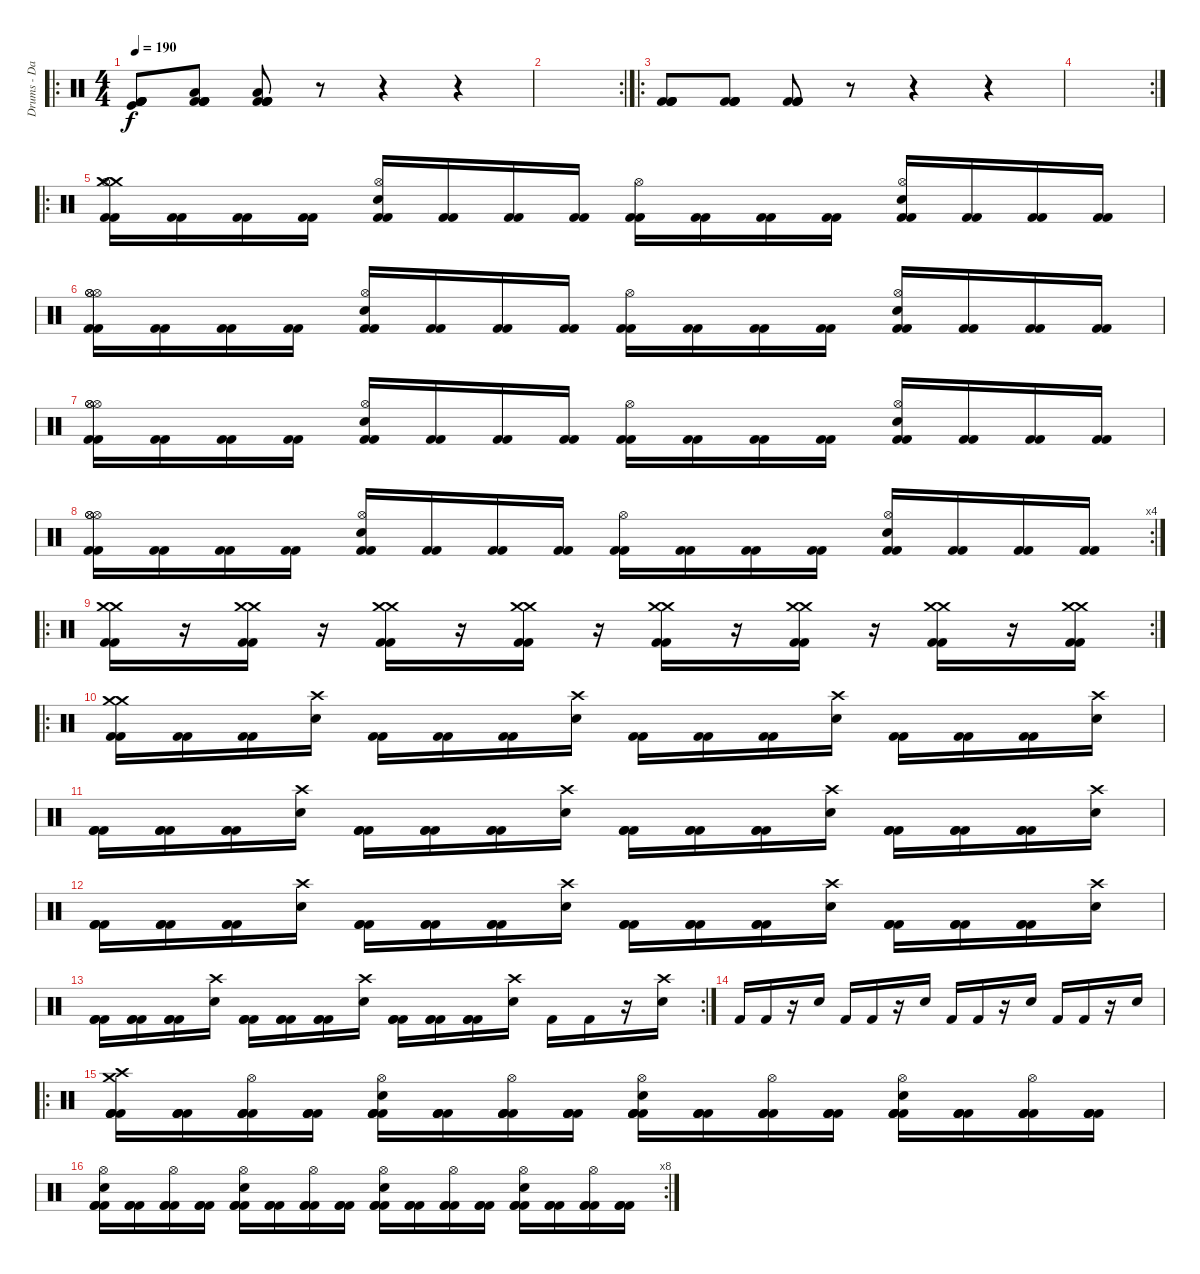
\track ("Drums - Dave Lombardo" "Drums - Da") {instrument percussion}
\staff {score}
\articulation defaults
\ro
\ts (4 4)
\tempo 190
\clef neutral
\ks c
("Kick (hit)" "Kick (hit) 2" "Kick (hit) 2" "Kick (hit) 2" "Kick (hit) 2").8{dy f} ("Low Floor Tom (hit)" "Kick (hit) 2" "Kick (hit) 2" "Kick (hit) 2" "Kick (hit) 2").8 ("Low Floor Tom (hit)" "Kick (hit) 2" "Kick (hit) 2" "Kick (hit) 2" "Kick (hit) 2").8 r.8 r.4 r.4 |
\rc 2
|
\ro
("Kick (hit) 2" "Kick (hit) 2" "Kick (hit) 2" "Kick (hit) 2").8 ("Kick (hit) 2" "Kick (hit) 2" "Kick (hit) 2" "Kick (hit) 2").8 ("Kick (hit) 2" "Kick (hit) 2" "Kick (hit) 2" "Kick (hit) 2").8 r.8 r.4 r.4 |
\rc 2
|
\ro
("Crash medium (hit)" "Hi-Hat (open)" "Crash medium (hit)" "Kick (hit) 2" "Kick (hit) 2").16 ("Kick (hit) 2" "Kick (hit) 2").16 ("Kick (hit) 2" "Kick (hit) 2").16 ("Kick (hit) 2" "Kick (hit) 2").16 ("Hi-Hat (open)" "Electric Snare (hit)" "Kick (hit) 2" "Kick (hit) 2").16 ("Kick (hit) 2" "Kick (hit) 2").16 ("Kick (hit) 2" "Kick (hit) 2").16 ("Kick (hit) 2" "Kick (hit) 2").16 ("Hi-Hat (open)" "Kick (hit) 2" "Kick (hit) 2").16 ("Kick (hit) 2" "Kick (hit) 2").16 ("Kick (hit) 2" "Kick (hit) 2").16 ("Kick (hit) 2" "Kick (hit) 2").16 ("Hi-Hat (open)" "Electric Snare (hit)" "Kick (hit) 2" "Kick (hit) 2").16 ("Kick (hit) 2" "Kick (hit) 2").16 ("Kick (hit) 2" "Kick (hit) 2").16 ("Kick (hit) 2" "Kick (hit) 2").16 |
("Hi-Hat (open)" "Hi-Hat (open)" "Hi-Hat (open)" "Kick (hit) 2" "Kick (hit) 2").16 ("Kick (hit) 2" "Kick (hit) 2").16 ("Kick (hit) 2" "Kick (hit) 2").16 ("Kick (hit) 2" "Kick (hit) 2").16 ("Hi-Hat (open)" "Electric Snare (hit)" "Kick (hit) 2" "Kick (hit) 2").16 ("Kick (hit) 2" "Kick (hit) 2").16 ("Kick (hit) 2" "Kick (hit) 2").16 ("Kick (hit) 2" "Kick (hit) 2").16 ("Hi-Hat (open)" "Kick (hit) 2" "Kick (hit) 2").16 ("Kick (hit) 2" "Kick (hit) 2").16 ("Kick (hit) 2" "Kick (hit) 2").16 ("Kick (hit) 2" "Kick (hit) 2").16 ("Hi-Hat (open)" "Electric Snare (hit)" "Kick (hit) 2" "Kick (hit) 2").16 ("Kick (hit) 2" "Kick (hit) 2").16 ("Kick (hit) 2" "Kick (hit) 2").16 ("Kick (hit) 2" "Kick (hit) 2").16 |
("Hi-Hat (open)" "Hi-Hat (open)" "Hi-Hat (open)" "Kick (hit) 2" "Kick (hit) 2").16 ("Kick (hit) 2" "Kick (hit) 2").16 ("Kick (hit) 2" "Kick (hit) 2").16 ("Kick (hit) 2" "Kick (hit) 2").16 ("Hi-Hat (open)" "Electric Snare (hit)" "Kick (hit) 2" "Kick (hit) 2").16 ("Kick (hit) 2" "Kick (hit) 2").16 ("Kick (hit) 2" "Kick (hit) 2").16 ("Kick (hit) 2" "Kick (hit) 2").16 ("Hi-Hat (open)" "Kick (hit) 2" "Kick (hit) 2").16 ("Kick (hit) 2" "Kick (hit) 2").16 ("Kick (hit) 2" "Kick (hit) 2").16 ("Kick (hit) 2" "Kick (hit) 2").16 ("Hi-Hat (open)" "Electric Snare (hit)" "Kick (hit) 2" "Kick (hit) 2").16 ("Kick (hit) 2" "Kick (hit) 2").16 ("Kick (hit) 2" "Kick (hit) 2").16 ("Kick (hit) 2" "Kick (hit) 2").16 |
\rc 4
("Hi-Hat (open)" "Hi-Hat (open)" "Hi-Hat (open)" "Kick (hit) 2" "Kick (hit) 2").16 ("Kick (hit) 2" "Kick (hit) 2").16 ("Kick (hit) 2" "Kick (hit) 2").16 ("Kick (hit) 2" "Kick (hit) 2").16 ("Hi-Hat (open)" "Electric Snare (hit)" "Kick (hit) 2" "Kick (hit) 2").16 ("Kick (hit) 2" "Kick (hit) 2").16 ("Kick (hit) 2" "Kick (hit) 2").16 ("Kick (hit) 2" "Kick (hit) 2").16 ("Hi-Hat (open)" "Kick (hit) 2" "Kick (hit) 2").16 ("Kick (hit) 2" "Kick (hit) 2").16 ("Kick (hit) 2" "Kick (hit) 2").16 ("Kick (hit) 2" "Kick (hit) 2").16 ("Hi-Hat (open)" "Electric Snare (hit)" "Kick (hit) 2" "Kick (hit) 2").16 ("Kick (hit) 2" "Kick (hit) 2").16 ("Kick (hit) 2" "Kick (hit) 2").16 ("Kick (hit) 2" "Kick (hit) 2").16 |
\ro
\rc 2
("Crash medium (hit)" "Crash medium (hit)" "Kick (hit) 2" "Kick (hit) 2").16 r.16 ("Crash medium (hit)" "Crash medium (hit)" "Kick (hit) 2" "Kick (hit) 2").16 r.16 ("Crash medium (hit)" "Crash medium (hit)" "Kick (hit) 2" "Kick (hit) 2").16 r.16 ("Crash medium (hit)" "Crash medium (hit)" "Kick (hit) 2" "Kick (hit) 2").16 r.16 ("Crash medium (hit)" "Crash medium (hit)" "Kick (hit) 2" "Kick (hit) 2").16 r.16 ("Crash medium (hit)" "Crash medium (hit)" "Kick (hit) 2" "Kick (hit) 2").16 r.16 ("Crash medium (hit)" "Crash medium (hit)" "Kick (hit) 2" "Kick (hit) 2").16 r.16 ("Crash medium (hit)" "Crash medium (hit)" "Kick (hit) 2" "Kick (hit) 2").16 |
\ro
("Crash medium (hit)" "Crash medium (hit)" "Kick (hit) 2" "Kick (hit) 2").16 ("Kick (hit) 2" "Kick (hit) 2").16 ("Kick (hit) 2" "Kick (hit) 2").16 ("Crash high (hit)" "Electric Snare (hit)").16 ("Kick (hit) 2" "Kick (hit) 2").16 ("Kick (hit) 2" "Kick (hit) 2").16 ("Kick (hit) 2" "Kick (hit) 2").16 ("Crash high (hit)" "Electric Snare (hit)").16 ("Kick (hit) 2" "Kick (hit) 2").16 ("Kick (hit) 2" "Kick (hit) 2").16 ("Kick (hit) 2" "Kick (hit) 2").16 ("Crash high (hit)" "Electric Snare (hit)").16 ("Kick (hit) 2" "Kick (hit) 2").16 ("Kick (hit) 2" "Kick (hit) 2").16 ("Kick (hit) 2" "Kick (hit) 2").16 ("Crash high (hit)" "Electric Snare (hit)").16 |
("Kick (hit) 2" "Kick (hit) 2" "Kick (hit) 2").16 ("Kick (hit) 2" "Kick (hit) 2" "Kick (hit) 2").16 ("Kick (hit) 2" "Kick (hit) 2" "Kick (hit) 2").16 ("Crash high (hit)" "Electric Snare (hit)").16 ("Kick (hit) 2" "Kick (hit) 2" "Kick (hit) 2").16 ("Kick (hit) 2" "Kick (hit) 2" "Kick (hit) 2").16 ("Kick (hit) 2" "Kick (hit) 2" "Kick (hit) 2").16 ("Crash high (hit)" "Electric Snare (hit)").16 ("Kick (hit) 2" "Kick (hit) 2" "Kick (hit) 2").16 ("Kick (hit) 2" "Kick (hit) 2" "Kick (hit) 2").16 ("Kick (hit) 2" "Kick (hit) 2" "Kick (hit) 2").16 ("Crash high (hit)" "Electric Snare (hit)").16 ("Kick (hit) 2" "Kick (hit) 2" "Kick (hit) 2").16 ("Kick (hit) 2" "Kick (hit) 2" "Kick (hit) 2").16 ("Kick (hit) 2" "Kick (hit) 2" "Kick (hit) 2").16 ("Crash high (hit)" "Electric Snare (hit)").16 |
("Kick (hit) 2" "Kick (hit) 2" "Kick (hit) 2").16 ("Kick (hit) 2" "Kick (hit) 2" "Kick (hit) 2").16 ("Kick (hit) 2" "Kick (hit) 2" "Kick (hit) 2").16 ("Crash high (hit)" "Electric Snare (hit)").16 ("Kick (hit) 2" "Kick (hit) 2" "Kick (hit) 2").16 ("Kick (hit) 2" "Kick (hit) 2" "Kick (hit) 2").16 ("Kick (hit) 2" "Kick (hit) 2" "Kick (hit) 2").16 ("Crash high (hit)" "Electric Snare (hit)").16 ("Kick (hit) 2" "Kick (hit) 2" "Kick (hit) 2").16 ("Kick (hit) 2" "Kick (hit) 2" "Kick (hit) 2").16 ("Kick (hit) 2" "Kick (hit) 2" "Kick (hit) 2").16 ("Crash high (hit)" "Electric Snare (hit)").16 ("Kick (hit) 2" "Kick (hit) 2" "Kick (hit) 2").16 ("Kick (hit) 2" "Kick (hit) 2" "Kick (hit) 2").16 ("Kick (hit) 2" "Kick (hit) 2" "Kick (hit) 2").16 ("Crash high (hit)" "Electric Snare (hit)").16 |
\rc 2
("Kick (hit) 2" "Kick (hit) 2" "Kick (hit) 2").16 ("Kick (hit) 2" "Kick (hit) 2" "Kick (hit) 2").16 ("Kick (hit) 2" "Kick (hit) 2" "Kick (hit) 2").16 ("Crash high (hit)" "Electric Snare (hit)").16 ("Kick (hit) 2" "Kick (hit) 2" "Kick (hit) 2").16 ("Kick (hit) 2" "Kick (hit) 2" "Kick (hit) 2").16 ("Kick (hit) 2" "Kick (hit) 2" "Kick (hit) 2").16 ("Crash high (hit)" "Electric Snare (hit)").16 ("Kick (hit) 2" "Kick (hit) 2" "Kick (hit) 2").16 ("Kick (hit) 2" "Kick (hit) 2" "Kick (hit) 2").16 ("Kick (hit) 2" "Kick (hit) 2" "Kick (hit) 2").16 ("Crash high (hit)" "Electric Snare (hit)").16 "Kick (hit) 2".16 "Kick (hit) 2".16 r.16 ("Crash high (hit)" "Electric Snare (hit)").16 |
"Kick (hit) 2".16 "Kick (hit) 2".16 r.16 "Electric Snare (hit)".16 "Kick (hit) 2".16 "Kick (hit) 2".16 r.16 "Electric Snare (hit)".16 "Kick (hit) 2".16 "Kick (hit) 2".16 r.16 "Electric Snare (hit)".16 "Kick (hit) 2".16 "Kick (hit) 2".16 r.16 "Electric Snare (hit)".16 |
\ro
("Crash medium (hit)" "Crash high (hit)" "Kick (hit) 2" "Kick (hit) 2" "Kick (hit) 2" "Kick (hit) 2").16 ("Kick (hit) 2" "Kick (hit) 2" "Kick (hit) 2" "Kick (hit) 2").16 ("Hi-Hat (open)" "Kick (hit) 2" "Kick (hit) 2" "Kick (hit) 2" "Kick (hit) 2").16 ("Kick (hit) 2" "Kick (hit) 2" "Kick (hit) 2" "Kick (hit) 2").16 ("Hi-Hat (open)" "Electric Snare (hit)" "Kick (hit) 2" "Kick (hit) 2" "Kick (hit) 2" "Kick (hit) 2").16 ("Kick (hit) 2" "Kick (hit) 2" "Kick (hit) 2" "Kick (hit) 2").16 ("Hi-Hat (open)" "Kick (hit) 2" "Kick (hit) 2" "Kick (hit) 2" "Kick (hit) 2").16 ("Kick (hit) 2" "Kick (hit) 2" "Kick (hit) 2" "Kick (hit) 2").16 ("Hi-Hat (open)" "Electric Snare (hit)" "Kick (hit) 2" "Kick (hit) 2" "Kick (hit) 2" "Kick (hit) 2").16 ("Kick (hit) 2" "Kick (hit) 2" "Kick (hit) 2" "Kick (hit) 2").16 ("Hi-Hat (open)" "Kick (hit) 2" "Kick (hit) 2" "Kick (hit) 2" "Kick (hit) 2").16 ("Kick (hit) 2" "Kick (hit) 2" "Kick (hit) 2" "Kick (hit) 2").16 ("Hi-Hat (open)" "Electric Snare (hit)" "Kick (hit) 2" "Kick (hit) 2" "Kick (hit) 2" "Kick (hit) 2").16 ("Kick (hit) 2" "Kick (hit) 2" "Kick (hit) 2" "Kick (hit) 2").16 ("Hi-Hat (open)" "Kick (hit) 2" "Kick (hit) 2" "Kick (hit) 2" "Kick (hit) 2").16 ("Kick (hit) 2" "Kick (hit) 2" "Kick (hit) 2" "Kick (hit) 2").16 |
\rc 8
("Hi-Hat (open)" "Electric Snare (hit)" "Kick (hit) 2" "Kick (hit) 2" "Kick (hit) 2").16 ("Kick (hit) 2" "Kick (hit) 2" "Kick (hit) 2").16 ("Hi-Hat (open)" "Kick (hit) 2" "Kick (hit) 2" "Kick (hit) 2").16 ("Kick (hit) 2" "Kick (hit) 2" "Kick (hit) 2").16 ("Hi-Hat (open)" "Electric Snare (hit)" "Kick (hit) 2" "Kick (hit) 2" "Kick (hit) 2").16 ("Kick (hit) 2" "Kick (hit) 2" "Kick (hit) 2").16 ("Hi-Hat (open)" "Kick (hit) 2" "Kick (hit) 2" "Kick (hit) 2").16 ("Kick (hit) 2" "Kick (hit) 2" "Kick (hit) 2").16 ("Hi-Hat (open)" "Electric Snare (hit)" "Kick (hit) 2" "Kick (hit) 2" "Kick (hit) 2").16 ("Kick (hit) 2" "Kick (hit) 2" "Kick (hit) 2").16 ("Hi-Hat (open)" "Kick (hit) 2" "Kick (hit) 2" "Kick (hit) 2").16 ("Kick (hit) 2" "Kick (hit) 2" "Kick (hit) 2").16 ("Hi-Hat (open)" "Electric Snare (hit)" "Kick (hit) 2" "Kick (hit) 2" "Kick (hit) 2").16 ("Kick (hit) 2" "Kick (hit) 2" "Kick (hit) 2").16 ("Hi-Hat (open)" "Kick (hit) 2" "Kick (hit) 2" "Kick (hit) 2").16 ("Kick (hit) 2" "Kick (hit) 2" "Kick (hit) 2").16
